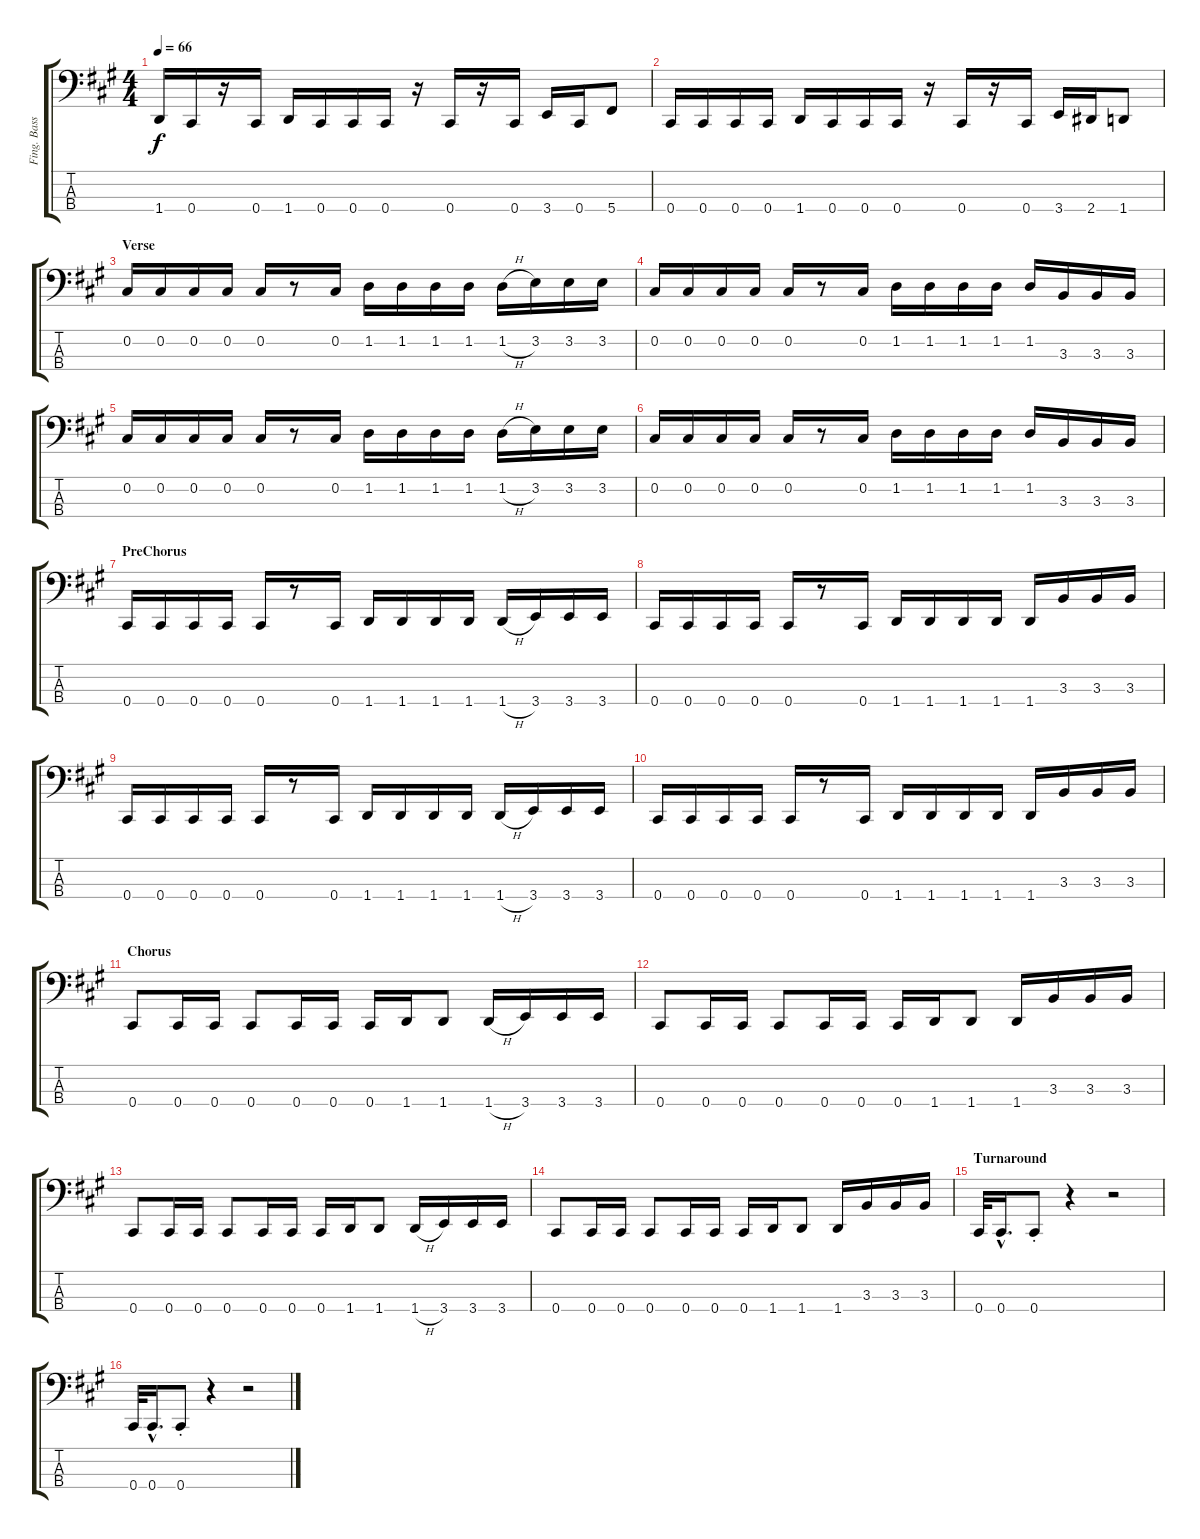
\track ("Fing. Bass" "Fing. Bass") {instrument electricbassfinger}
\staff {score tabs}
\tuning (Gb2 Db2 Ab1 Db1) {hide}
\ts (4 4)
\tempo 66
\clef f4
\ks a
1.4.16{dy f} 0.4.16 r.16 0.4.16 1.4.16 0.4.16 0.4.16 0.4.16 r.16 0.4.16 r.16 0.4.16 3.4.16 0.4.16 5.4.8 |
0.4.16 0.4.16 0.4.16 0.4.16 1.4.16 0.4.16 0.4.16 0.4.16 r.16 0.4.16 r.16 0.4.16 3.4.16 2.4.16 1.4.8 |
\section ("" "Verse")
0.2.16 0.2.16 0.2.16 0.2.16 0.2.16 r.8 0.2.16 1.2.16 1.2.16 1.2.16 1.2.16 1.2{h}.16 3.2.16 3.2.16 3.2.16 |
0.2.16 0.2.16 0.2.16 0.2.16 0.2.16 r.8 0.2.16 1.2.16 1.2.16 1.2.16 1.2.16 1.2.16 3.3.16 3.3.16 3.3.16 |
0.2.16 0.2.16 0.2.16 0.2.16 0.2.16 r.8 0.2.16 1.2.16 1.2.16 1.2.16 1.2.16 1.2{h}.16 3.2.16 3.2.16 3.2.16 |
0.2.16 0.2.16 0.2.16 0.2.16 0.2.16 r.8 0.2.16 1.2.16 1.2.16 1.2.16 1.2.16 1.2.16 3.3.16 3.3.16 3.3.16 |
\section ("" "PreChorus")
0.4.16 0.4.16 0.4.16 0.4.16 0.4.16 r.8 0.4.16 1.4.16 1.4.16 1.4.16 1.4.16 1.4{h}.16 3.4.16 3.4.16 3.4.16 |
0.4.16 0.4.16 0.4.16 0.4.16 0.4.16 r.8 0.4.16 1.4.16 1.4.16 1.4.16 1.4.16 1.4.16 3.3.16 3.3.16 3.3.16 |
0.4.16 0.4.16 0.4.16 0.4.16 0.4.16 r.8 0.4.16 1.4.16 1.4.16 1.4.16 1.4.16 1.4{h}.16 3.4.16 3.4.16 3.4.16 |
0.4.16 0.4.16 0.4.16 0.4.16 0.4.16 r.8 0.4.16 1.4.16 1.4.16 1.4.16 1.4.16 1.4.16 3.3.16 3.3.16 3.3.16 |
\section ("" "Chorus")
0.4.8 0.4.16 0.4.16 0.4.8 0.4.16 0.4.16 0.4.16 1.4.16 1.4.8 1.4{h}.16 3.4.16 3.4.16 3.4.16 |
0.4.8 0.4.16 0.4.16 0.4.8 0.4.16 0.4.16 0.4.16 1.4.16 1.4.8 1.4.16 3.3.16 3.3.16 3.3.16 |
0.4.8 0.4.16 0.4.16 0.4.8 0.4.16 0.4.16 0.4.16 1.4.16 1.4.8 1.4{h}.16 3.4.16 3.4.16 3.4.16 |
0.4.8 0.4.16 0.4.16 0.4.8 0.4.16 0.4.16 0.4.16 1.4.16 1.4.8 1.4.16 3.3.16 3.3.16 3.3.16 |
\section ("" "Turnaround")
0.4.32 0.4{hac}.16{d} 0.4{st}.8 r.4 r.2 |
0.4.32 0.4{hac}.16{d} 0.4{st}.8 r.4 r.2
